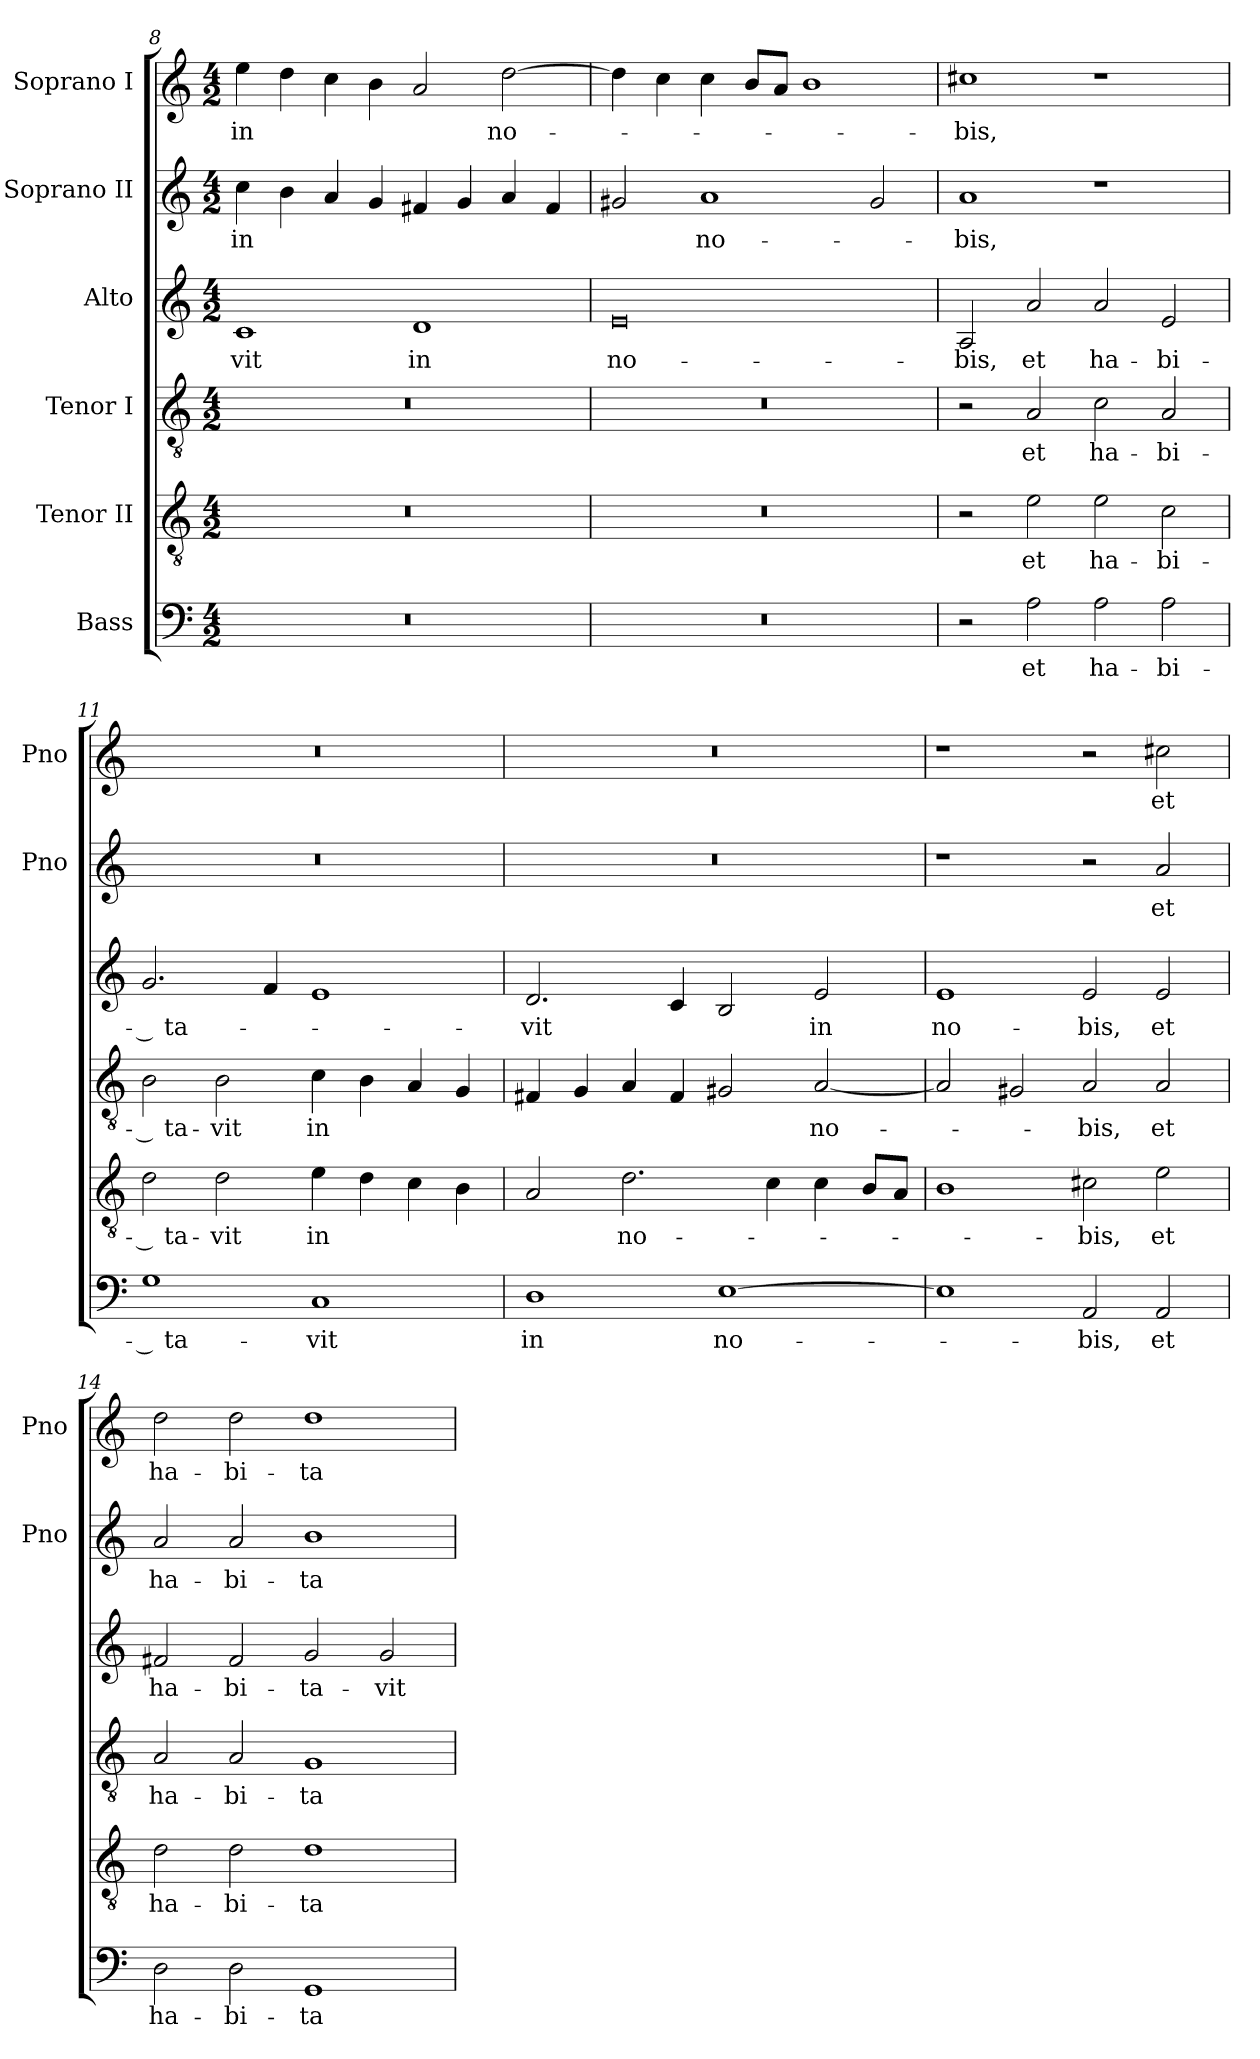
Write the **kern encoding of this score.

**kern	**text	**kern	**text	**kern	**text	**kern	**text	**kern	**text	**kern	**text
*part6	*part6	*part5	*part5	*part4	*part4	*part3	*part3	*part2	*part2	*part1	*part1
*staff6	*staff6	*staff5	*staff5	*staff4	*staff4	*staff3	*staff3	*staff2	*staff2	*staff1	*staff1
*I"Bass	*	*I"Tenor II	*	*I"Tenor I	*	*I"Alto	*	*I"Soprano II	*	*I"Soprano I	*
*	*	*	*	*	*	*	*	*I'Pno	*	*I'Pno	*
*clefF4	*	*clefGv2	*	*clefGv2	*	*clefG2	*	*clefG2	*	*clefG2	*
*k[]	*	*k[]	*	*k[]	*	*k[]	*	*k[]	*	*k[]	*
*C:	*	*C:	*	*C:	*	*C:	*	*C:	*	*C:	*
*M4/2	*	*M4/2	*	*M4/2	*	*M4/2	*	*M4/2	*	*M4/2	*
=8	=8	=8	=8	=8	=8	=8	=8	=8	=8	=8	=8
!LO:N:vis=1	!	!LO:N:vis=1	!	!LO:N:vis=1	!	!	!LO:LY:b	!	!LO:LY:b	!	!LO:LY:b
0r	.	0r	.	0r	.	1c	-vit	4cc\	in	4ee\	in
.	.	.	.	.	.	.	.	4b\	.	4dd\	.
.	.	.	.	.	.	.	.	4a/	.	4cc\	.
.	.	.	.	.	.	.	.	4g/	.	4b\	.
!	!	!	!	!	!	!	!LO:LY:b	!	!	!	!
.	.	.	.	.	.	1d	in	4f#X/	.	2a/	.
.	.	.	.	.	.	.	.	4g/	.	.	.
!	!	!	!	!	!	!	!	!	!	!	!LO:LY:b
.	.	.	.	.	.	.	.	4a/	.	[>2dd\	no-
.	.	.	.	.	.	.	.	4f#/	.	.	.
!!LO:PB:g=z
=9	=9	=9	=9	=9	=9	=9	=9	=9	=9	=9	=9
!LO:N:vis=1	!	!LO:N:vis=1	!	!LO:N:vis=1	!	!	!LO:LY:b	!	!	!	!
0r	.	0r	.	0r	.	0e	no-	2g#X/	.	4dd\]	.
.	.	.	.	.	.	.	.	.	.	4cc\	.
!	!	!	!	!	!	!	!	!	!LO:LY:b	!	!
.	.	.	.	.	.	.	.	1a	no-	4cc\	.
.	.	.	.	.	.	.	.	.	.	8b/L	.
.	.	.	.	.	.	.	.	.	.	8a/J	.
.	.	.	.	.	.	.	.	.	.	1b	.
.	.	.	.	.	.	.	.	2g#/	.	.	.
=10	=10	=10	=10	=10	=10	=10	=10	=10	=10	=10	=10
!	!	!	!	!	!	!	!LO:LY:b	!	!LO:LY:b	!	!LO:LY:b
2r	.	2r	.	2r	.	2A/	-bis,	1a	-bis,	1cc#X	-bis,
!	!LO:LY:b	!	!LO:LY:b	!	!LO:LY:b	!	!LO:LY:b	!	!	!	!
2A\	et	2e\	et	2A/	et	2a/	et	.	.	.	.
!	!LO:LY:b	!	!LO:LY:b	!	!LO:LY:b	!	!LO:LY:b	!	!	!	!
2A\	ha-	2e\	ha-	2c\	ha-	2a/	ha-	1r	.	1r	.
!	!LO:LY:b	!	!LO:LY:b	!	!LO:LY:b	!	!LO:LY:b	!	!	!	!
2A\	-bi-	2c\	-bi-	2A/	-bi-	2e/	-bi-	.	.	.	.
=11	=11	=11	=11	=11	=11	=11	=11	=11	=11	=11	=11
!	!LO:LY:b	!	!LO:LY:b	!	!LO:LY:b	!	!LO:LY:b	!LO:N:vis=1	!	!LO:N:vis=1	!
1G	-­ ta-	2d\	-­ ta-	2B\	-­ ta-	2.g/	-­ ta-	0r	.	0r	.
!	!	!	!LO:LY:b	!	!LO:LY:b	!	!	!	!	!	!
.	.	2d\	-vit	2B\	-vit	.	.	.	.	.	.
.	.	.	.	.	.	4f/	.	.	.	.	.
!	!LO:LY:b	!	!LO:LY:b	!	!LO:LY:b	!	!	!	!	!	!
1C	-vit	4e\	in	4c\	in	1e	.	.	.	.	.
.	.	4d\	.	4B\	.	.	.	.	.	.	.
.	.	4c\	.	4A/	.	.	.	.	.	.	.
.	.	4B\	.	4G/	.	.	.	.	.	.	.
=12	=12	=12	=12	=12	=12	=12	=12	=12	=12	=12	=12
!	!LO:LY:b	!	!	!	!	!	!LO:LY:b	!LO:N:vis=1	!	!LO:N:vis=1	!
1D	in	2A/	.	4F#X/	.	2.d/	-vit	0r	.	0r	.
.	.	.	.	4G/	.	.	.	.	.	.	.
!	!	!	!LO:LY:b	!	!	!	!	!	!	!	!
.	.	2.d\	no-	4A/	.	.	.	.	.	.	.
.	.	.	.	4F#/	.	4c/	.	.	.	.	.
!	!LO:LY:b	!	!	!	!	!	!	!	!	!	!
[>1E	no-	.	.	2G#X/	.	2B/	.	.	.	.	.
.	.	4c\	.	.	.	.	.	.	.	.	.
!	!	!	!	!	!LO:LY:b	!	!LO:LY:b	!	!	!	!
.	.	4c\	.	[<2A/	no-	2e/	in	.	.	.	.
.	.	8B/L	.	.	.	.	.	.	.	.	.
.	.	8A/J	.	.	.	.	.	.	.	.	.
!!LO:LB:g=z
=13	=13	=13	=13	=13	=13	=13	=13	=13	=13	=13	=13
!	!	!	!	!	!	!	!LO:LY:b	!	!	!	!
1E]	.	1B	.	2A/]	.	1e	no-	1r	.	1r	.
.	.	.	.	2G#X/	.	.	.	.	.	.	.
!	!LO:LY:b	!	!LO:LY:b	!	!LO:LY:b	!	!LO:LY:b	!	!	!	!
2AA/	-bis,	2c#X\	-bis,	2A/	-bis,	2e/	-bis,	2r	.	2r	.
!	!LO:LY:b	!	!LO:LY:b	!	!LO:LY:b	!	!LO:LY:b	!	!LO:LY:b	!	!LO:LY:b
2AA/	et	2e\	et	2A/	et	2e/	et	2a/	et	2cc#X\	et
=14	=14	=14	=14	=14	=14	=14	=14	=14	=14	=14	=14
!	!LO:LY:b	!	!LO:LY:b	!	!LO:LY:b	!	!LO:LY:b	!	!LO:LY:b	!	!LO:LY:b
2D\	ha-	2d\	ha-	2A/	ha-	2f#X/	ha-	2a/	ha-	2dd\	ha-
!	!LO:LY:b	!	!LO:LY:b	!	!LO:LY:b	!	!LO:LY:b	!	!LO:LY:b	!	!LO:LY:b
2D\	-bi-	2d\	-bi-	2A/	-bi-	2f#/	-bi-	2a/	-bi-	2dd\	-bi-
!	!LO:LY:b	!	!LO:LY:b	!	!LO:LY:b	!	!LO:LY:b	!	!LO:LY:b	!	!LO:LY:b
1GG	-ta-	1d	-ta-	1G	-ta-	2g/	-ta-	1b	-ta-	1dd	-ta-
!	!	!	!	!	!	!	!LO:LY:b	!	!	!	!
.	.	.	.	.	.	2g/	-vit	.	.	.	.
=	=	=	=	=	=	=	=	=	=	=	=
*-	*-	*-	*-	*-	*-	*-	*-	*-	*-	*-	*-
